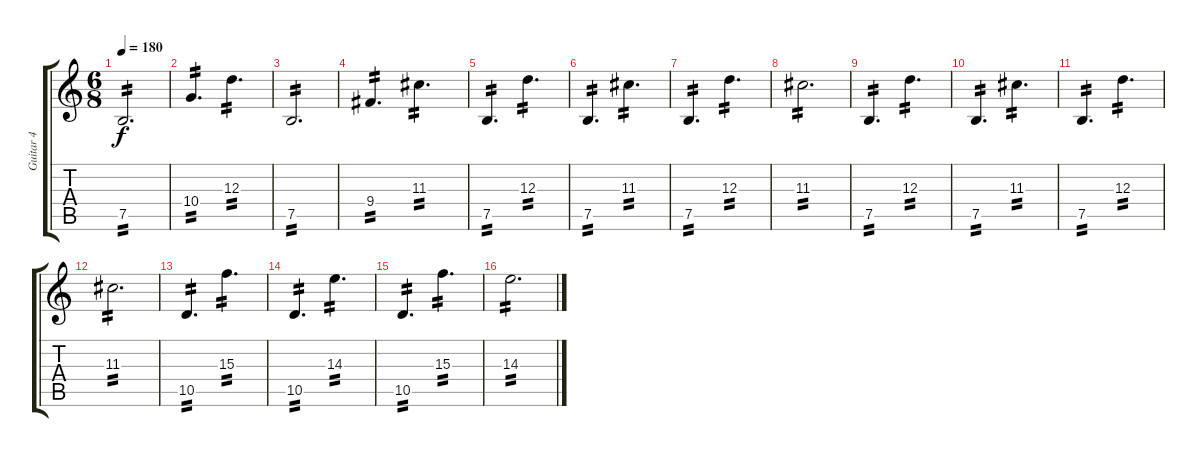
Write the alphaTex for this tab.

\track ("Guitar 4" "Guitar 4") {instrument distortionguitar}
\staff {score tabs}
\tuning (B3 Gb3 D3 A2 E2 B1) {hide}
\ts (6 8)
\tempo 180
\clef g2
\ks c
7.5.2{d tp 2 dy f} |
10.4.4{d tp 2} 12.3.4{d tp 2} |
7.5.2{d tp 2} |
9.4.4{d tp 2} 11.3.4{d tp 2} |
7.5.4{d tp 2} 12.3.4{d tp 2} |
7.5.4{d tp 2} 11.3.4{d tp 2} |
7.5.4{d tp 2} 12.3.4{d tp 2} |
11.3.2{d tp 2} |
7.5.4{d tp 2} 12.3.4{d tp 2} |
7.5.4{d tp 2} 11.3.4{d tp 2} |
7.5.4{d tp 2} 12.3.4{d tp 2} |
11.3.2{d tp 2} |
10.5.4{d tp 2} 15.3.4{d tp 2} |
10.5.4{d tp 2} 14.3.4{d tp 2} |
10.5.4{d tp 2} 15.3.4{d tp 2} |
14.3.2{d tp 2}
